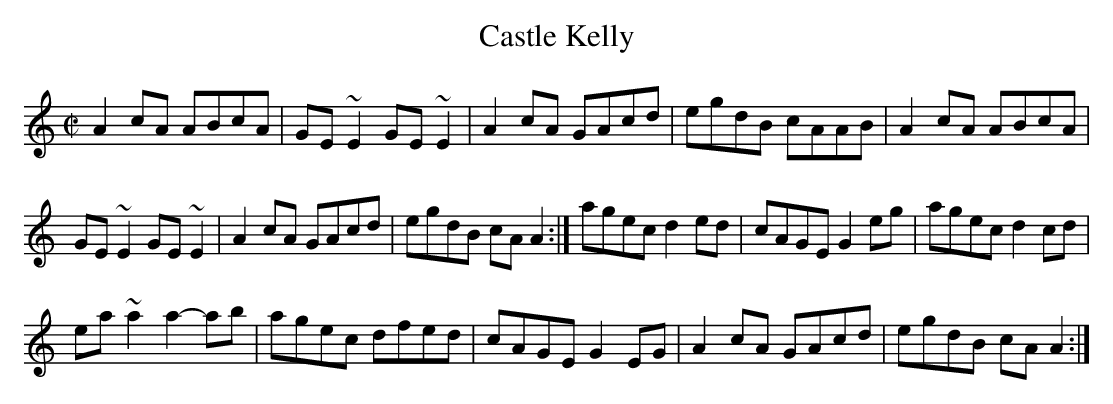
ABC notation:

X:1
T:Castle Kelly
M:C|
L:1/8
K:Am
A2cA ABcA|GE~E2 GE~E2|A2cA GAcd|egdB cAAB|A2cA ABcA|
GE~E2 GE~E2|A2cA GAcd|egdB cAA2:|agec d2ed|cAGE G2 eg|agec d2cd|
ea~a2 a2-ab|agec dfed|cAGE  G2 EG|A2cA GAcd|egdB cAA2:|
